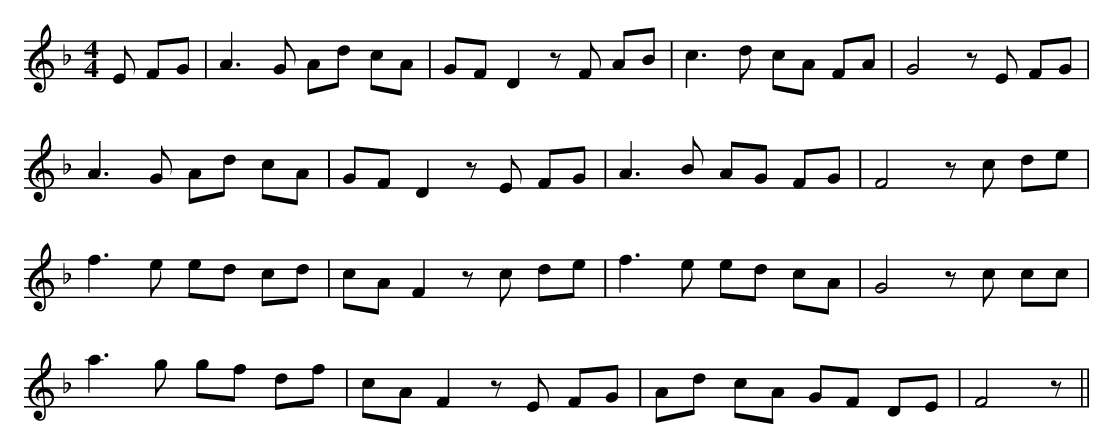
X:1
M:4/4
K:F
E FG|A3G Ad cA|GFD2zF AB|c3d cA FA|G4z E FG|
A3G Ad cA|GFD2zE FG|A3B AG FG|F4z c de|
f3e ed cd|cAF2zc de|f3e ed cA|G4z c cc|
a3g gf df|cAF2zE FG|Ad cA GF DE|F4z||
